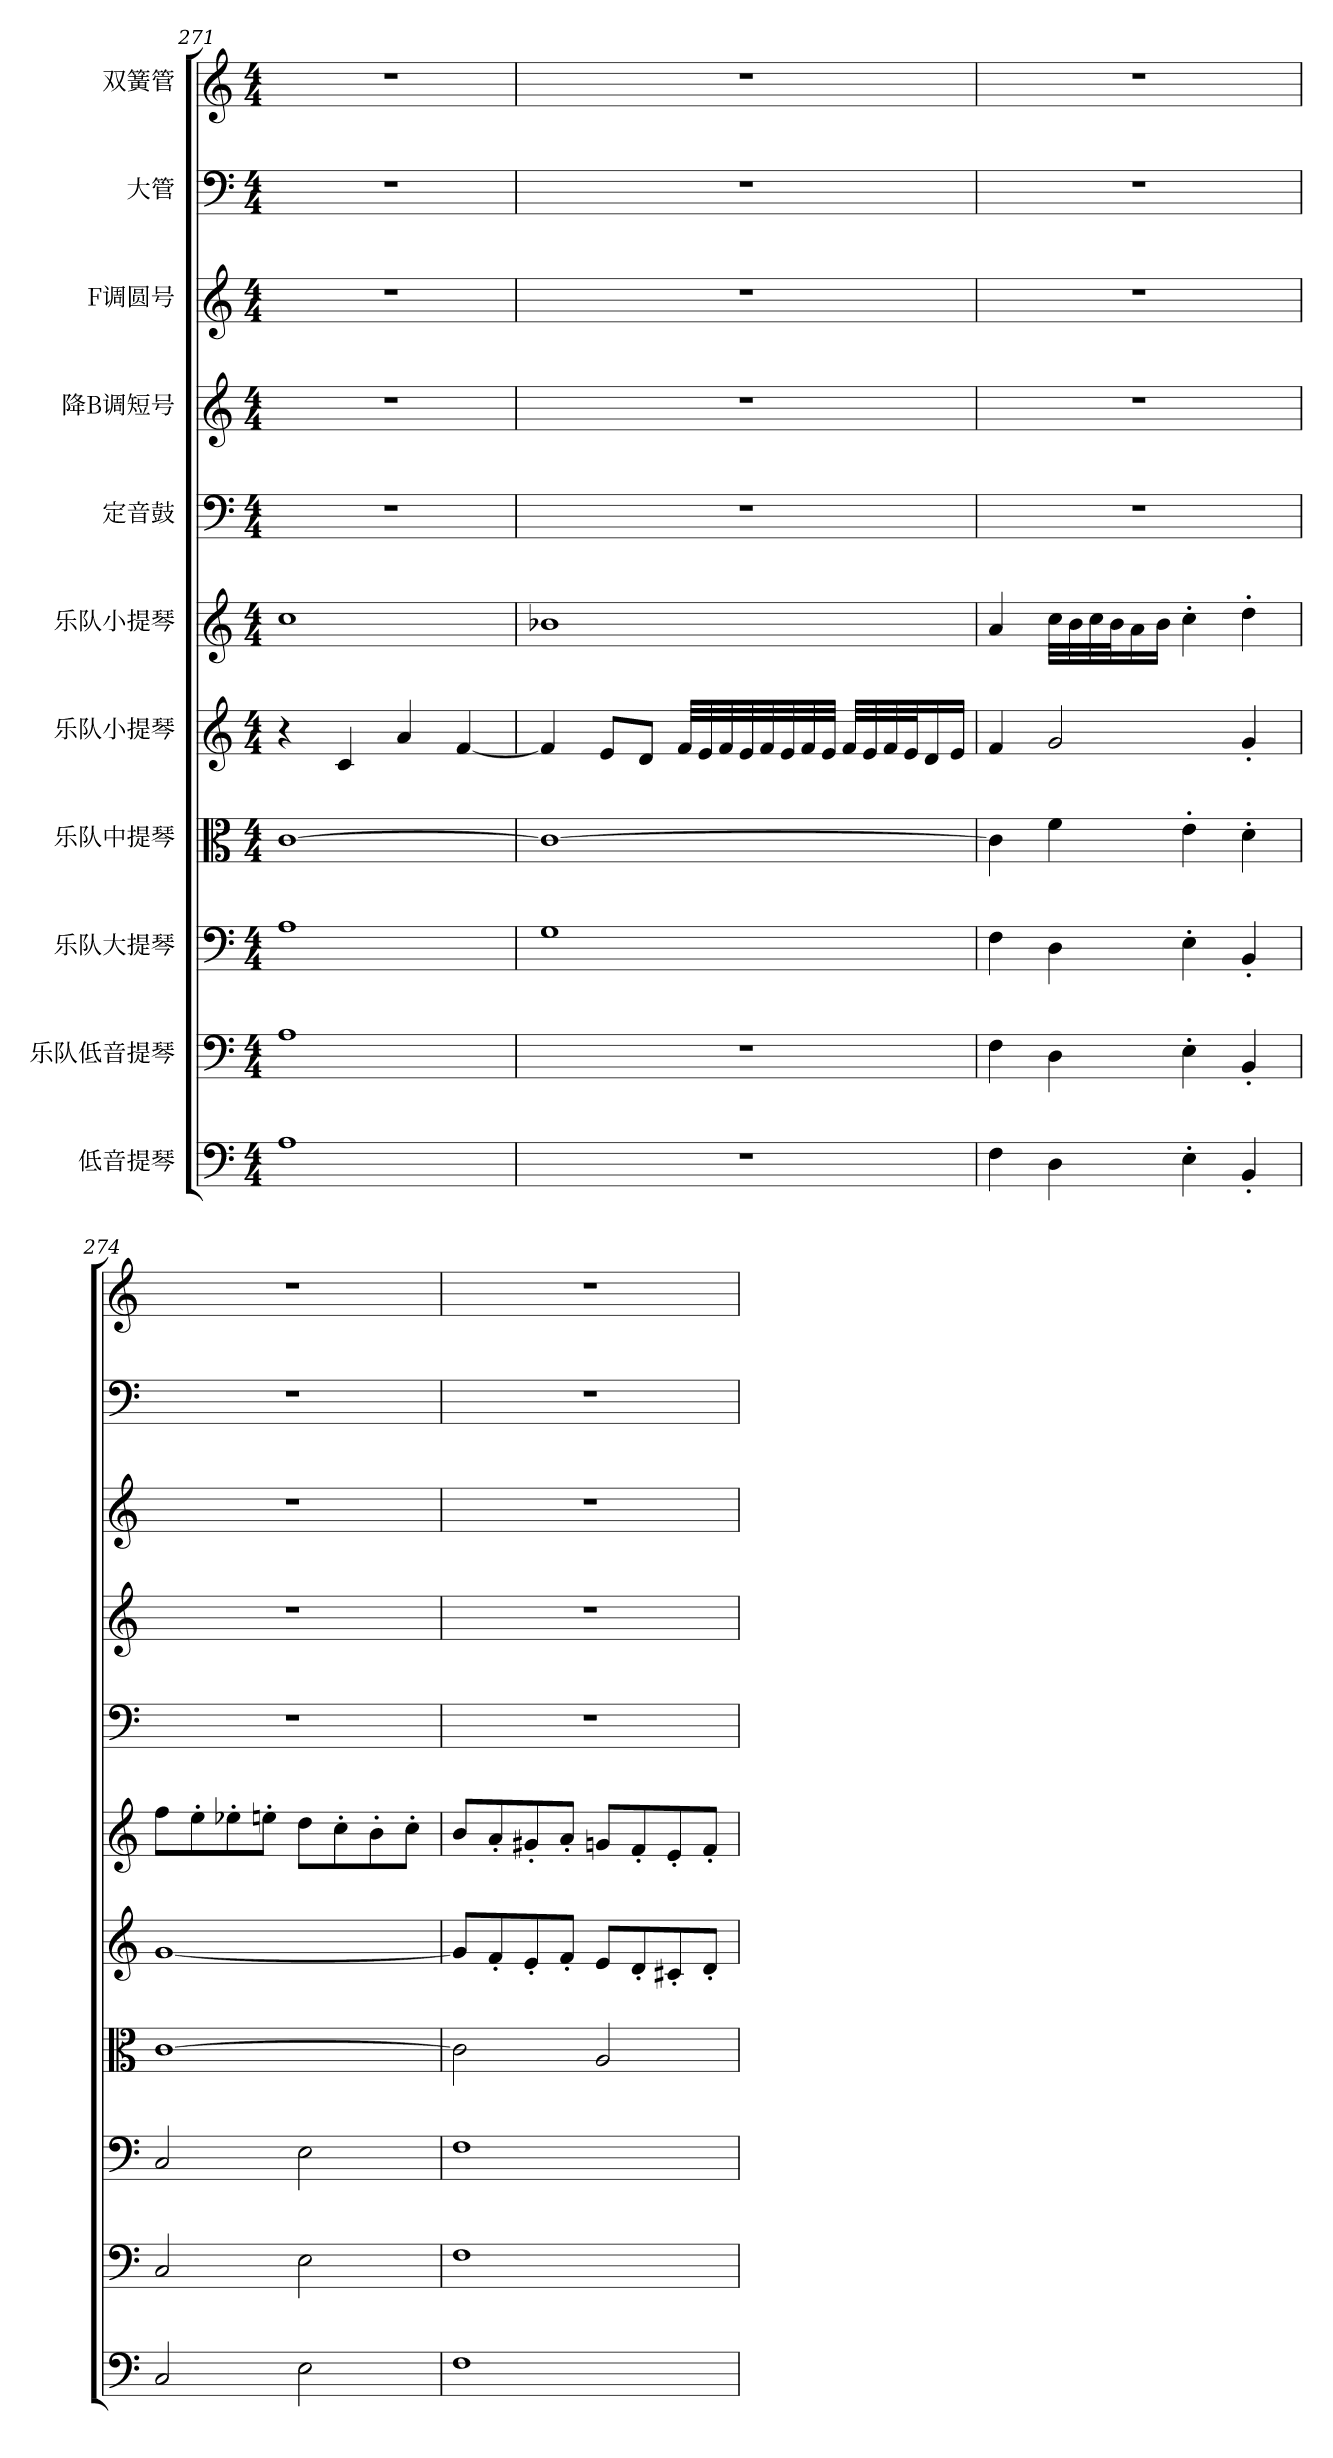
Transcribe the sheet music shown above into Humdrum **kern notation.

**kern	**kern	**kern	**kern	**kern	**kern	**kern	**kern	**kern	**kern	**kern
*part11	*part10	*part9	*part8	*part7	*part6	*part5	*part4	*part3	*part2	*part1
*staff11	*staff10	*staff9	*staff8	*staff7	*staff6	*staff5	*staff4	*staff3	*staff2	*staff1
*I"低音提琴	*I"乐队低音提琴	*I"乐队大提琴	*I"乐队中提琴	*I"乐队小提琴	*I"乐队小提琴	*I"定音鼓	*I"降B调短号	*I"F调圆号	*I"大管	*I"双簧管
!!LO:PB:g=z
*clefF4	*clefF4	*clefF4	*clefC3	*clefG2	*clefG2	*clefF4	*clefG2	*clefG2	*clefF4	*clefG2
*ITrd7c12	*ITrd7c12	*	*	*	*	*	*ITrd1c2	*ITrd4c7	*	*
*k[]	*k[]	*k[]	*k[]	*k[]	*k[]	*k[]	*k[b-e-]	*k[b-]	*k[]	*k[]
*M4/4	*M4/4	*M4/4	*M4/4	*M4/4	*M4/4	*M4/4	*M4/4	*M4/4	*M4/4	*M4/4
*MM180	*MM180	*MM180	*MM180	*MM180	*MM180	*MM180	*MM180	*MM180	*MM180	*MM180
=271	=271	=271	=271	=271	=271	=271	=271	=271	=271	=271
1AA	1AA	1A	[1c	4r	1cc	1r	1r	1r	1r	1r
.	.	.	.	4c/	.	.	.	.	.	.
.	.	.	.	4a/	.	.	.	.	.	.
.	.	.	.	[4f/	.	.	.	.	.	.
=272	=272	=272	=272	=272	=272	=272	=272	=272	=272	=272
1r	1r	1G	1c_	4f/]	1b-X	1r	1r	1r	1r	1r
.	.	.	.	8e/L	.	.	.	.	.	.
.	.	.	.	8d/J	.	.	.	.	.	.
.	.	.	.	32f/LLL	.	.	.	.	.	.
.	.	.	.	32e/	.	.	.	.	.	.
.	.	.	.	32f/	.	.	.	.	.	.
.	.	.	.	32e/	.	.	.	.	.	.
.	.	.	.	32f/	.	.	.	.	.	.
.	.	.	.	32e/	.	.	.	.	.	.
.	.	.	.	32f/	.	.	.	.	.	.
.	.	.	.	32e/JJJ	.	.	.	.	.	.
.	.	.	.	32f/LLL	.	.	.	.	.	.
.	.	.	.	32e/	.	.	.	.	.	.
.	.	.	.	32f/	.	.	.	.	.	.
.	.	.	.	32e/J	.	.	.	.	.	.
.	.	.	.	16d/	.	.	.	.	.	.
.	.	.	.	16e/JJ	.	.	.	.	.	.
=273	=273	=273	=273	=273	=273	=273	=273	=273	=273	=273
4FF\	4FF\	4F\	4c\]	4f/	4a/	1r	1r	1r	1r	1r
4DD\	4DD\	4D\	4f\	2g/	32cc\LLL	.	.	.	.	.
.	.	.	.	.	32b\	.	.	.	.	.
.	.	.	.	.	32cc\	.	.	.	.	.
.	.	.	.	.	32b\J	.	.	.	.	.
.	.	.	.	.	16a\	.	.	.	.	.
.	.	.	.	.	16b\JJ	.	.	.	.	.
4EE'\	4EE'\	4E'\	4e'\	.	4cc'\	.	.	.	.	.
4BBB'/	4BBB'/	4BB'/	4d'\	4g'/	4dd'\	.	.	.	.	.
=274	=274	=274	=274	=274	=274	=274	=274	=274	=274	=274
2CC/	2CC/	2C/	[1c	[1g	8ff\L	1r	1r	1r	1r	1r
.	.	.	.	.	8ee'\	.	.	.	.	.
.	.	.	.	.	8ee-X'\	.	.	.	.	.
.	.	.	.	.	8een'\J	.	.	.	.	.
2EE\	2EE\	2E\	.	.	8dd\L	.	.	.	.	.
.	.	.	.	.	8cc'\	.	.	.	.	.
.	.	.	.	.	8b'\	.	.	.	.	.
.	.	.	.	.	8cc'\J	.	.	.	.	.
!!LO:PB:g=z
=275	=275	=275	=275	=275	=275	=275	=275	=275	=275	=275
1FF	1FF	1F	2c\]	8g/L]	8b/L	1r	1r	1r	1r	1r
.	.	.	.	8f'/	8a'/	.	.	.	.	.
.	.	.	.	8e'/	8g#X'/	.	.	.	.	.
.	.	.	.	8f'/J	8a'/J	.	.	.	.	.
.	.	.	2A/	8e/L	8gn/L	.	.	.	.	.
.	.	.	.	8d'/	8f'/	.	.	.	.	.
.	.	.	.	8c#X'/	8e'/	.	.	.	.	.
.	.	.	.	8d'/J	8f'/J	.	.	.	.	.
=	=	=	=	=	=	=	=	=	=	=
*-	*-	*-	*-	*-	*-	*-	*-	*-	*-	*-
